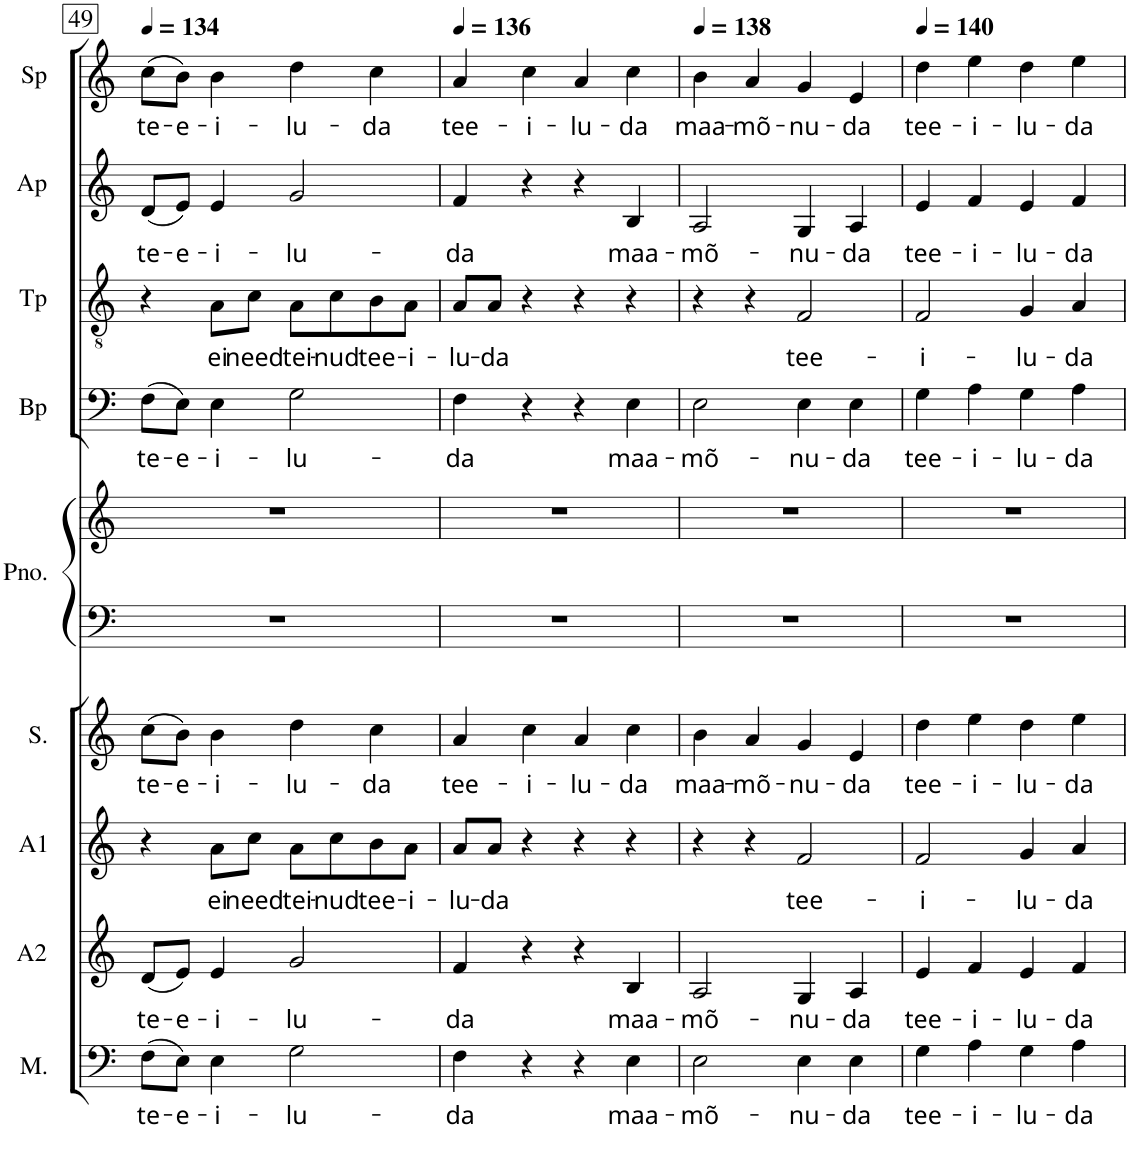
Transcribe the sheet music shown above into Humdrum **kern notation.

**kern	**text	**kern	**text	**kern	**text	**kern	**text	**kern	**kern	**kern	**text	**kern	**text	**kern	**text	**kern	**text
*part9	*part9	*part8	*part8	*part7	*part7	*part6	*part6	*part5	*part5	*part4	*part4	*part3	*part3	*part2	*part2	*part1	*part1
*staff10	*staff10	*staff9	*staff9	*staff8	*staff8	*staff7	*staff7	*staff6	*staff5	*staff4	*staff4	*staff3	*staff3	*staff2	*staff2	*staff1	*staff1
*I"Men	*	*I"Alto II	*	*I"Alto I	*	*I"Soprano	*	*I"Piano	*	*I"cp Basso	*	*I"cp Tenore	*	*I"cp Alto	*	*I"cp Soprano	*
*I'M.	*	*I'A2	*	*I'A1	*	*I'S.	*	*I'Pno.	*	*	*	*	*	*	*	*I'Sp	*
!!LO:PB:g=z
*clefF4	*	*clefG2	*	*clefG2	*	*clefG2	*	*clefF4	*clefG2	*clefF4	*	*clefGv2	*	*clefG2	*	*clefG2	*
*	*	*Trd1c2	*	*Trd1c2	*	*	*	*	*	*	*	*	*	*Trd1c2	*	*	*
*k[]	*	*k[]	*	*k[]	*	*k[]	*	*k[]	*k[]	*k[]	*	*k[]	*	*k[]	*	*k[]	*
*M4/4	*	*M4/4	*	*M4/4	*	*M4/4	*	*M4/4	*M4/4	*M4/4	*	*M4/4	*	*M4/4	*	*M4/4	*
=49	=49	=49	=49	=49	=49	=49	=49	=49	=49	=49	=49	=49	=49	=49	=49	=49	=49
!	!LO:LY:b	!	!LO:LY:b	!	!	!	!LO:LY:b	!	!	!	!LO:LY:b	!	!	!	!LO:LY:b	!	!LO:LY:b
(8F\L	te-	(8d/L	te-	4r	.	(8cc\L	te-	1r	1r	(8F\L	te-	4r	.	(8d/L	te-	(8cc\L	te-
!	!LO:LY:b	!	!LO:LY:b	!	!	!	!LO:LY:b	!	!	!	!LO:LY:b	!	!	!	!LO:LY:b	!	!LO:LY:b
8E\J)	-e-	8e/J)	-e-	.	.	8b\J)	-e-	.	.	8E\J)	-e-	.	.	8e/J)	-e-	8b\J)	-e-
!	!LO:LY:b	!	!LO:LY:b	!	!LO:LY:b	!	!LO:LY:b	!	!	!	!LO:LY:b	!	!LO:LY:b	!	!LO:LY:b	!	!LO:LY:b
4E\	-i-	4e/	-i-	8a\L	ei	4b\	-i-	.	.	4E\	-i-	8A\L	ei	4e/	-i-	4b\	-i-
!	!	!	!	!	!LO:LY:b	!	!	!	!	!	!	!	!LO:LY:b	!	!	!	!
.	.	.	.	8cc\J	need	.	.	.	.	.	.	8c\J	need	.	.	.	.
!	!LO:LY:b	!	!LO:LY:b	!	!LO:LY:b	!	!LO:LY:b	!	!	!	!LO:LY:b	!	!LO:LY:b	!	!LO:LY:b	!	!LO:LY:b
2G\	-lu-	2g/	-lu-	8a\L	tei-	4dd\	-lu-	.	.	2G\	-lu-	8A\L	tei-	2g/	-lu-	4dd\	-lu-
!	!	!	!	!	!LO:LY:b	!	!	!	!	!	!	!	!LO:LY:b	!	!	!	!
.	.	.	.	8cc\	-nud	.	.	.	.	.	.	8c\	-nud	.	.	.	.
!	!	!	!	!	!LO:LY:b	!	!LO:LY:b	!	!	!	!	!	!LO:LY:b	!	!	!	!LO:LY:b
.	.	.	.	8b\	tee-	4cc\	-da	.	.	.	.	8B\	tee-	.	.	4cc\	-da
!	!	!	!	!	!LO:LY:b	!	!	!	!	!	!	!	!LO:LY:b	!	!	!	!
.	.	.	.	8a\J	-i-	.	.	.	.	.	.	8A\J	-i-	.	.	.	.
=50	=50	=50	=50	=50	=50	=50	=50	=50	=50	=50	=50	=50	=50	=50	=50	=50	=50
!	!LO:LY:b	!	!LO:LY:b	!	!LO:LY:b	!	!LO:LY:b	!	!	!	!LO:LY:b	!	!LO:LY:b	!	!LO:LY:b	!	!LO:LY:b
4F\	-da	4f/	-da	8a/L	-lu-	4a/	tee-	1r	1r	4F\	-da	8A/L	-lu-	4f/	-da	4a/	tee-
!	!	!	!	!	!LO:LY:b	!	!	!	!	!	!	!	!LO:LY:b	!	!	!	!
.	.	.	.	8a/J	-da	.	.	.	.	.	.	8A/J	-da	.	.	.	.
!	!	!	!	!	!	!	!LO:LY:b	!	!	!	!	!	!	!	!	!	!LO:LY:b
4r	.	4r	.	4r	.	4cc\	-i-	.	.	4r	.	4r	.	4r	.	4cc\	-i-
!	!	!	!	!	!	!	!LO:LY:b	!	!	!	!	!	!	!	!	!	!LO:LY:b
4r	.	4r	.	4r	.	4a/	-lu-	.	.	4r	.	4r	.	4r	.	4a/	-lu-
!	!LO:LY:b	!	!LO:LY:b	!	!	!	!LO:LY:b	!	!	!	!LO:LY:b	!	!	!	!LO:LY:b	!	!LO:LY:b
4E\	maa-	4B/	maa-	4r	.	4cc\	-da	.	.	4E\	maa-	4r	.	4B/	maa-	4cc\	-da
=51	=51	=51	=51	=51	=51	=51	=51	=51	=51	=51	=51	=51	=51	=51	=51	=51	=51
!	!LO:LY:b	!	!LO:LY:b	!	!	!	!LO:LY:b	!	!	!	!LO:LY:b	!	!	!	!LO:LY:b	!	!LO:LY:b
2E\	-mõ-	2A/	-mõ-	4r	.	4b\	maa-	1r	1r	2E\	-mõ-	4r	.	2A/	-mõ-	4b\	maa-
!	!	!	!	!	!	!	!LO:LY:b	!	!	!	!	!	!	!	!	!	!LO:LY:b
.	.	.	.	4r	.	4a/	-mõ-	.	.	.	.	4r	.	.	.	4a/	-mõ-
!	!LO:LY:b	!	!LO:LY:b	!	!LO:LY:b	!	!LO:LY:b	!	!	!	!LO:LY:b	!	!LO:LY:b	!	!LO:LY:b	!	!LO:LY:b
4E\	-nu-	4G/	-nu-	2f/	tee-	4g/	-nu-	.	.	4E\	-nu-	2F/	tee-	4G/	-nu-	4g/	-nu-
!	!LO:LY:b	!	!LO:LY:b	!	!	!	!LO:LY:b	!	!	!	!LO:LY:b	!	!	!	!LO:LY:b	!	!LO:LY:b
4E\	-da	4A/	-da	.	.	4e/	-da	.	.	4E\	-da	.	.	4A/	-da	4e/	-da
=52	=52	=52	=52	=52	=52	=52	=52	=52	=52	=52	=52	=52	=52	=52	=52	=52	=52
!	!LO:LY:b	!	!LO:LY:b	!	!LO:LY:b	!	!LO:LY:b	!	!	!	!LO:LY:b	!	!LO:LY:b	!	!LO:LY:b	!	!LO:LY:b
4G\	tee-	4e/	tee-	2f/	-i-	4dd\	tee-	1r	1r	4G\	tee-	2F/	-i-	4e/	tee-	4dd\	tee-
!	!LO:LY:b	!	!LO:LY:b	!	!	!	!LO:LY:b	!	!	!	!LO:LY:b	!	!	!	!LO:LY:b	!	!LO:LY:b
4A\	-i-	4f/	-i-	.	.	4ee\	-i-	.	.	4A\	-i-	.	.	4f/	-i-	4ee\	-i-
!	!LO:LY:b	!	!LO:LY:b	!	!LO:LY:b	!	!LO:LY:b	!	!	!	!LO:LY:b	!	!LO:LY:b	!	!LO:LY:b	!	!LO:LY:b
4G\	-lu-	4e/	-lu-	4g/	-lu-	4dd\	-lu-	.	.	4G\	-lu-	4G/	-lu-	4e/	-lu-	4dd\	-lu-
!	!LO:LY:b	!	!LO:LY:b	!	!LO:LY:b	!	!LO:LY:b	!	!	!	!LO:LY:b	!	!LO:LY:b	!	!LO:LY:b	!	!LO:LY:b
4A\	-da	4f/	-da	4a/	-da	4ee\	-da	.	.	4A\	-da	4A/	-da	4f/	-da	4ee\	-da
=	=	=	=	=	=	=	=	=	=	=	=	=	=	=	=	=	=
*-	*-	*-	*-	*-	*-	*-	*-	*-	*-	*-	*-	*-	*-	*-	*-	*-	*-
